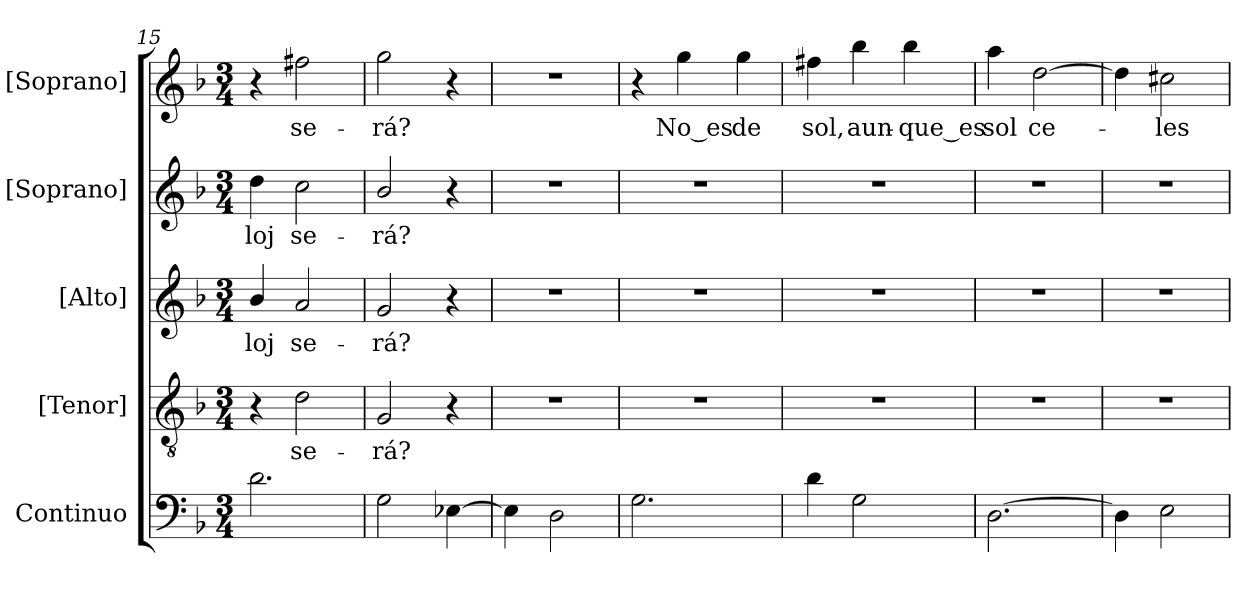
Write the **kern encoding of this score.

**kern	**kern	**text	**kern	**text	**kern	**text	**kern	**text
*part5	*part4	*part4	*part3	*part3	*part2	*part2	*part1	*part1
*staff5	*staff4	*staff4	*staff3	*staff3	*staff2	*staff2	*staff1	*staff1
*I"Continuo	*I"[Tenor]	*	*I"[Alto]	*	*I"[Soprano]	*	*I"[Soprano]	*
*I'Cont.	*I'T.	*	*I'A.	*	*I'S.	*	*I'S.	*
*clefF4	*clefGv2	*	*clefG2	*	*clefG2	*	*clefG2	*
*	*ITrd7c12	*	*	*	*	*	*	*
*k[b-]	*k[b-]	*	*k[b-]	*	*k[b-]	*	*k[b-]	*
*F:	*F:	*	*F:	*	*F:	*	*F:	*
*M3/4	*M3/4	*	*M3/4	*	*M3/4	*	*M3/4	*
=15	=15	=15	=15	=15	=15	=15	=15	=15
!	!	!	!	!LO:LY:b:color=#000000	!	!	!	!
!	!	!	!	!	!	!LO:LY:b:color=#000000	!	!
2.di\	4r	.	4b-i/	-loj	4ddi\	-loj	4r	.
!	!	!LO:LY:b:color=#000000	!	!	!	!	!	!
!	!	!	!	!LO:LY:b:color=#000000	!	!	!	!
!	!	!	!	!	!	!LO:LY:b:color=#000000	!	!
!	!	!	!	!	!	!	!	!LO:LY:b:color=#000000
.	2Di\	se-	2ai/	se-	2cci\	se-	2ff#Xi\	se-
=16	=16	=16	=16	=16	=16	=16	=16	=16
!	!	!LO:LY:b:color=#000000	!	!	!	!	!	!
!	!	!	!	!LO:LY:b:color=#000000	!	!	!	!
!	!	!	!	!	!	!LO:LY:b:color=#000000	!	!
!	!	!	!	!	!	!	!	!LO:LY:b:color=#000000
2Gi\	2GGi/	-rá?	2gi/	-rá?	2b-i/	-rá?	2ggi\	-rá?
[4E-Xi\	4r	.	4r	.	4r	.	4r	.
=17	=17	=17	=17	=17	=17	=17	=17	=17
!	!LO:N:vis=1	!	!LO:N:vis=1	!	!LO:N:vis=1	!	!LO:N:vis=1	!
4E-i\]	2.r	.	2.r	.	2.r	.	2.r	.
2Di\	.	.	.	.	.	.	.	.
!!LO:LB:g=z
=18	=18	=18	=18	=18	=18	=18	=18	=18
!	!LO:N:vis=1	!	!LO:N:vis=1	!	!LO:N:vis=1	!	!	!
2.Gi\	2.r	.	2.r	.	2.r	.	4r	.
!	!	!	!	!	!	!	!	!LO:LY:b:color=#000000
.	.	.	.	.	.	.	4ggi\	No_es
!	!	!	!	!	!	!	!	!LO:LY:b:color=#000000
.	.	.	.	.	.	.	4ggi\	de
=19	=19	=19	=19	=19	=19	=19	=19	=19
!	!LO:N:vis=1	!	!LO:N:vis=1	!	!LO:N:vis=1	!	!	!
!	!	!	!	!	!	!	!	!LO:LY:b:color=#000000
4di\	2.r	.	2.r	.	2.r	.	4ff#Xi\	sol,
!	!	!	!	!	!	!	!	!LO:LY:b:color=#000000
2Gi\	.	.	.	.	.	.	4bb-i\	aun-
!	!	!	!	!	!	!	!	!LO:LY:b:color=#000000
.	.	.	.	.	.	.	4bb-i\	-que_es
=20	=20	=20	=20	=20	=20	=20	=20	=20
!	!LO:N:vis=1	!	!LO:N:vis=1	!	!LO:N:vis=1	!	!	!
!	!	!	!	!	!	!	!	!LO:LY:b:color=#000000
[2.Di\	2.r	.	2.r	.	2.r	.	4aai\	sol
!	!	!	!	!	!	!	!	!LO:LY:b:color=#000000
.	.	.	.	.	.	.	[2ddi\	ce-
=21	=21	=21	=21	=21	=21	=21	=21	=21
!	!LO:N:vis=1	!	!LO:N:vis=1	!	!LO:N:vis=1	!	!	!
4Di\]	2.r	.	2.r	.	2.r	.	4ddi\]	.
!	!	!	!	!	!	!	!	!LO:LY:b:color=#000000
2Ei\	.	.	.	.	.	.	2cc#Xi\	-les-
=	=	=	=	=	=	=	=	=
*-	*-	*-	*-	*-	*-	*-	*-	*-
